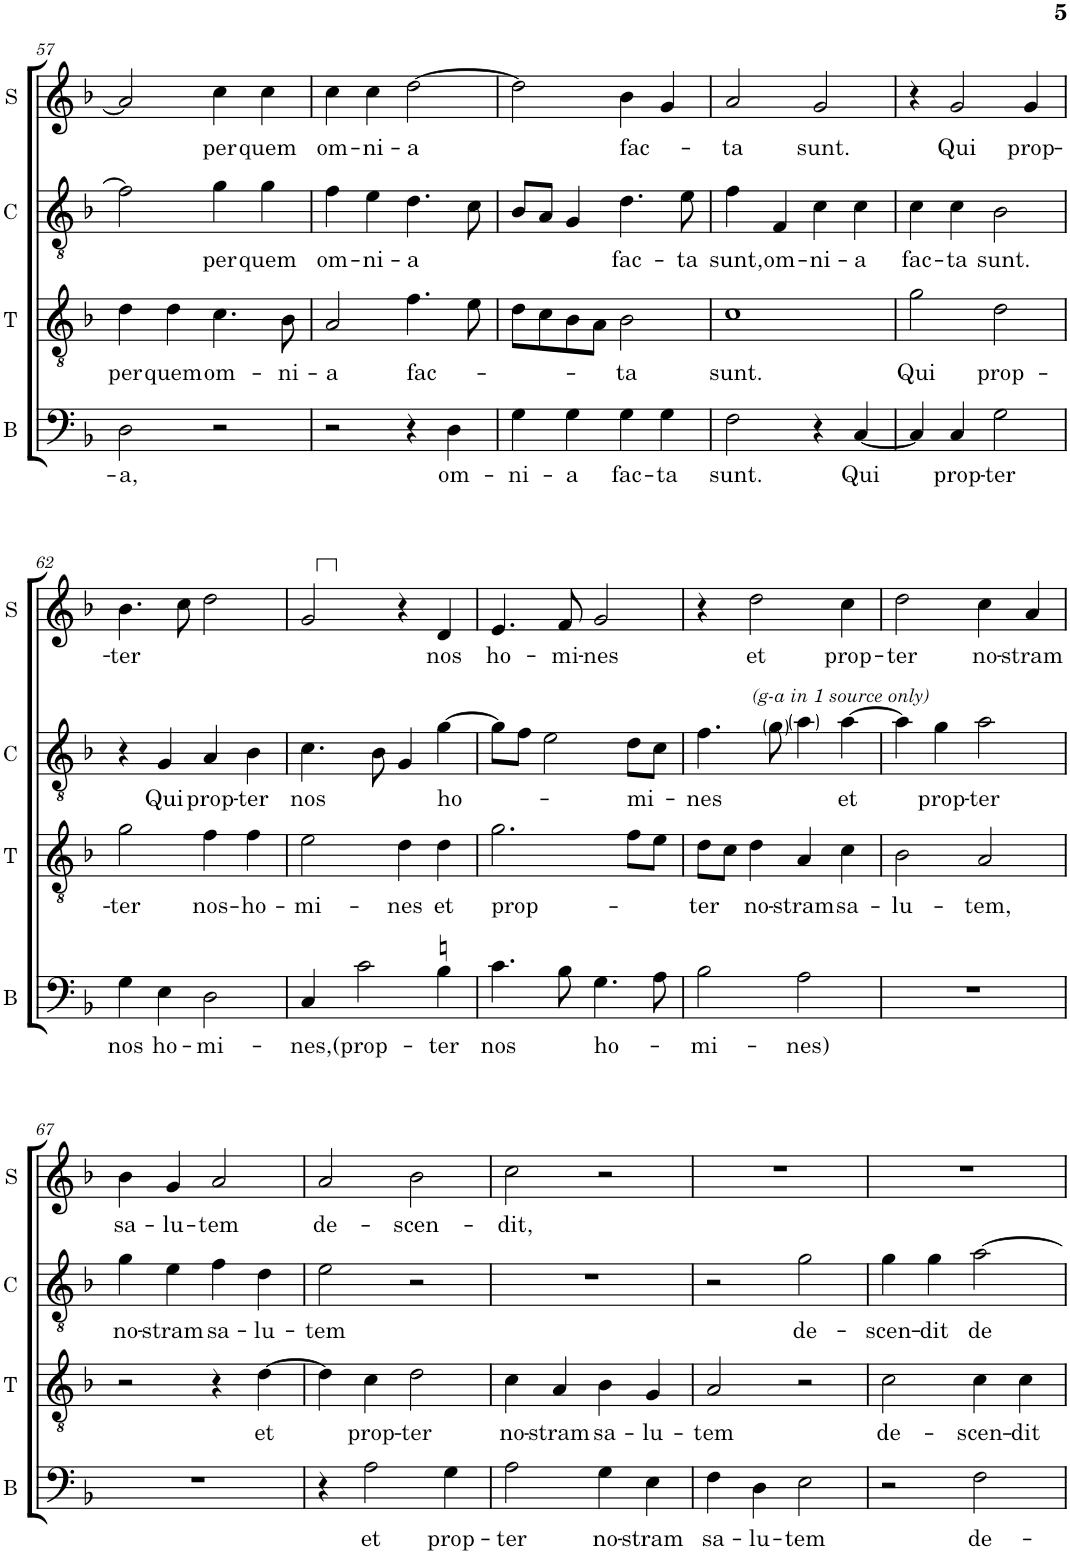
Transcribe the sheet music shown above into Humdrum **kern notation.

**kern	**text	**kern	**text	**kern	**text	**kern	**text
*part4	*part4	*part3	*part3	*part2	*part2	*part1	*part1
*staff4	*staff4	*staff3	*staff3	*staff2	*staff2	*staff1	*staff1
*I"B	*	*I"T	*	*I"C	*	*I"S	*
*I'B	*	*I'T	*	*I'C	*	*I'S	*
!!LO:PB:g=z
*clefF4	*	*clefGv2	*	*clefGv2	*	*clefG2	*
*	*	*	*	*Trd4c7	*	*	*
*k[b-]	*	*k[b-]	*	*k[b-]	*	*k[b-]	*
*M2/2	*	*M2/2	*	*M2/2	*	*M2/2	*
*met(c|)	*	*met(c|)	*	*met(c|)	*	*met(c|)	*
=57	=57	=57	=57	=57	=57	=57	=57
!	!LO:LY:b	!	!LO:LY:b	!	!	!	!
2D\	-a,	4d\	per	2f\]	.	2a/]	.
!	!	!	!LO:LY:b	!	!	!	!
.	.	4d\	quem	.	.	.	.
!	!	!	!LO:LY:b	!	!LO:LY:b	!	!LO:LY:b
2r	.	4.c\	om-	4g\	per	4cc\	per
!	!	!	!	!	!LO:LY:b	!	!LO:LY:b
.	.	.	.	4g\	quem	4cc\	quem
!	!	!	!LO:LY:b	!	!	!	!
.	.	8B-\	-ni-	.	.	.	.
=58	=58	=58	=58	=58	=58	=58	=58
!	!	!	!LO:LY:b	!	!LO:LY:b	!	!LO:LY:b
2r	.	2A/	-a	4f\	om-	4cc\	om-
!	!	!	!	!	!LO:LY:b	!	!LO:LY:b
.	.	.	.	4e\	-ni-	4cc\	-ni-
!	!	!	!LO:LY:b	!	!LO:LY:b	!	!LO:LY:b
4r	.	4.f\	fac-	4.d\	-a	[2dd\	-a
!	!LO:LY:b	!	!	!	!	!	!
4D\	om-	.	.	.	.	.	.
.	.	8e\	.	8c\	.	.	.
=59	=59	=59	=59	=59	=59	=59	=59
!	!LO:LY:b	!	!	!	!	!	!
4G\	-ni-	8d\L	.	8B-/L	.	2dd\]	.
.	.	8c\	.	8A/J	.	.	.
!	!LO:LY:b	!	!	!	!	!	!
4G\	-a	8B-\	.	4G/	.	.	.
.	.	8A\J	.	.	.	.	.
!	!LO:LY:b	!	!LO:LY:b	!	!LO:LY:b	!	!LO:LY:b
4G\	fac-	2B-\	-ta	4.d\	fac-	4b-\	fac-
!	!LO:LY:b	!	!	!	!	!	!
4G\	-ta	.	.	.	.	4g/	.
!	!	!	!	!	!LO:LY:b	!	!
.	.	.	.	8e\	-ta	.	.
=60	=60	=60	=60	=60	=60	=60	=60
!	!LO:LY:b	!	!LO:LY:b	!	!LO:LY:b	!	!LO:LY:b
2F\	sunt.	1c	sunt.	4f\	sunt,	2a/	-ta
!	!	!	!	!	!LO:LY:b	!	!
.	.	.	.	4F/	om-	.	.
!	!	!	!	!	!LO:LY:b	!	!LO:LY:b
4r	.	.	.	4c\	-ni-	2g/	sunt.
!	!LO:LY:b	!	!	!	!LO:LY:b	!	!
[4C/	Qui	.	.	4c\	-a	.	.
=61	=61	=61	=61	=61	=61	=61	=61
!	!	!	!LO:LY:b	!	!LO:LY:b	!	!
4C/]	.	2g\	Qui	4c\	fac-	4r	.
!	!LO:LY:b	!	!	!	!LO:LY:b	!	!LO:LY:b
4C/	prop-	.	.	4c\	-ta	2g/	Qui
!	!LO:LY:b	!	!LO:LY:b	!	!LO:LY:b	!	!
2G\	-ter	2d\	prop-	2B-\	sunt.	.	.
!	!	!	!	!	!	!	!LO:LY:b
.	.	.	.	.	.	4g/	prop-
!!LO:LB:g=z
=62	=62	=62	=62	=62	=62	=62	=62
!	!LO:LY:b	!	!LO:LY:b	!	!	!	!LO:LY:b
4G\	nos	2g\	-ter	4r	.	4.b-\	-ter
!	!LO:LY:b	!	!	!	!LO:LY:b	!	!
4E\	ho-	.	.	4G/	Qui	.	.
.	.	.	.	.	.	8cc\	.
!	!LO:LY:b	!	!LO:LY:b	!	!LO:LY:b	!	!
2D\	-mi-	4f\	nos-	4A/	prop-	2dd\	.
!	!	!	!LO:LY:b	!	!LO:LY:b	!	!
.	.	4f\	-ho-	4B-\	-ter	.	.
=63	=63	=63	=63	=63	=63	=63	=63
!	!LO:LY:b	!	!LO:LY:b	!	!LO:LY:b	!	!
4C/	-nes,	2e\	-mi-	4.c\	nos	2g/	.
!	!LO:LY:b	!	!	!	!	!	!
2c\	(prop-	.	.	.	.	.	.
.	.	.	.	8B-\	.	.	.
!	!	!	!LO:LY:b	!	!	!	!
.	.	4d\	-nes	4G/	.	4r	.
!	!LO:LY:b	!	!LO:LY:b	!	!LO:LY:b	!	!LO:LY:b
4Bn\	-ter	4d\	et	[4g\	ho-	4d/	nos
=64	=64	=64	=64	=64	=64	=64	=64
!	!LO:LY:b	!	!LO:LY:b	!	!	!	!LO:LY:b
4.c\	nos	2.g\	prop-	8g\L]	.	4.e/	ho-
.	.	.	.	8f\J	.	.	.
.	.	.	.	2e\	.	.	.
!	!	!	!	!	!	!	!LO:LY:b
8B-\	.	.	.	.	.	8f/	-mi-
!	!LO:LY:b	!	!	!	!	!	!LO:LY:b
4.G\	ho-	.	.	.	.	2g/	-nes
!	!	!	!	!	!LO:LY:b	!	!
.	.	8f\L	.	8d\L	-mi-	.	.
8A\	.	8e\J	.	8c\J	.	.	.
=65	=65	=65	=65	=65	=65	=65	=65
!	!	!	!	!LO:TX:a:i:t=(g-a in 1 source only)	!	!	!
!	!LO:LY:b	!	!LO:LY:b	!	!LO:LY:b	!	!
2B-\	-mi-	8d\L	-ter	4.f\	-nes	4r	.
.	.	8c\J	.	.	.	.	.
!	!	!	!LO:LY:b	!	!	!	!LO:LY:b
.	.	4d\	no-	.	.	2dd\	et
.	.	.	.	8g\	.	.	.
!	!LO:LY:b	!	!LO:LY:b	!	!	!	!
2A\	-nes)	4A/	-stram	4a\	.	.	.
!	!	!	!LO:LY:b	!	!LO:LY:b	!	!LO:LY:b
.	.	4c\	sa-	[4a\	et	4cc\	prop-
=66	=66	=66	=66	=66	=66	=66	=66
!	!	!	!LO:LY:b	!	!	!	!LO:LY:b
1r	.	2B-\	-lu-	4a\]	.	2dd\	-ter
!	!	!	!	!	!LO:LY:b	!	!
.	.	.	.	4g\	prop-	.	.
!	!	!	!LO:LY:b	!	!LO:LY:b	!	!LO:LY:b
.	.	2A/	-tem,	2a\	-ter	4cc\	no-
!	!	!	!	!	!	!	!LO:LY:b
.	.	.	.	.	.	4a/	-stram
!!LO:LB:g=z
=67	=67	=67	=67	=67	=67	=67	=67
!	!	!	!	!	!LO:LY:b	!	!LO:LY:b
1r	.	2r	.	4g\	no-	4b-\	sa-
!	!	!	!	!	!LO:LY:b	!	!LO:LY:b
.	.	.	.	4e\	-stram	4g/	-lu-
!	!	!	!	!	!LO:LY:b	!	!LO:LY:b
.	.	4r	.	4f\	sa-	2a/	-tem
!	!	!	!LO:LY:b	!	!LO:LY:b	!	!
.	.	[4d\	et	4d\	-lu-	.	.
=68	=68	=68	=68	=68	=68	=68	=68
!	!	!	!	!	!LO:LY:b	!	!LO:LY:b
4r	.	4d\]	.	2e\	-tem	2a/	de-
!	!LO:LY:b	!	!LO:LY:b	!	!	!	!
2A\	et	4c\	prop-	.	.	.	.
!	!	!	!LO:LY:b	!	!	!	!LO:LY:b
.	.	2d\	-ter	2r	.	2b-\	-scen-
!	!LO:LY:b	!	!	!	!	!	!
4G\	prop-	.	.	.	.	.	.
=69	=69	=69	=69	=69	=69	=69	=69
!	!LO:LY:b	!	!LO:LY:b	!	!	!	!LO:LY:b
2A\	-ter	4c\	no-	1r	.	2cc\	-dit,
!	!	!	!LO:LY:b	!	!	!	!
.	.	4A/	-stram	.	.	.	.
!	!LO:LY:b	!	!LO:LY:b	!	!	!	!
4G\	no-	4B-\	sa-	.	.	2r	.
!	!LO:LY:b	!	!LO:LY:b	!	!	!	!
4E\	-stram	4G/	-lu-	.	.	.	.
=70	=70	=70	=70	=70	=70	=70	=70
!	!LO:LY:b	!	!LO:LY:b	!	!	!	!
4F\	sa-	2A/	-tem	2r	.	1r	.
!	!LO:LY:b	!	!	!	!	!	!
4D\	-lu-	.	.	.	.	.	.
!	!LO:LY:b	!	!	!	!LO:LY:b	!	!
2E\	-tem	2r	.	2g\	de-	.	.
=71	=71	=71	=71	=71	=71	=71	=71
!	!	!	!LO:LY:b	!	!LO:LY:b	!	!
2r	.	2c\	de-	4g\	-scen-	1r	.
!	!	!	!	!	!LO:LY:b	!	!
.	.	.	.	4g\	-dit	.	.
!	!LO:LY:b	!	!LO:LY:b	!	!LO:LY:b	!	!
2F\	de-	4c\	-scen-	[2a\	de	.	.
!	!	!	!LO:LY:b	!	!	!	!
.	.	4c\	-dit	.	.	.	.
=	=	=	=	=	=	=	=
*-	*-	*-	*-	*-	*-	*-	*-
